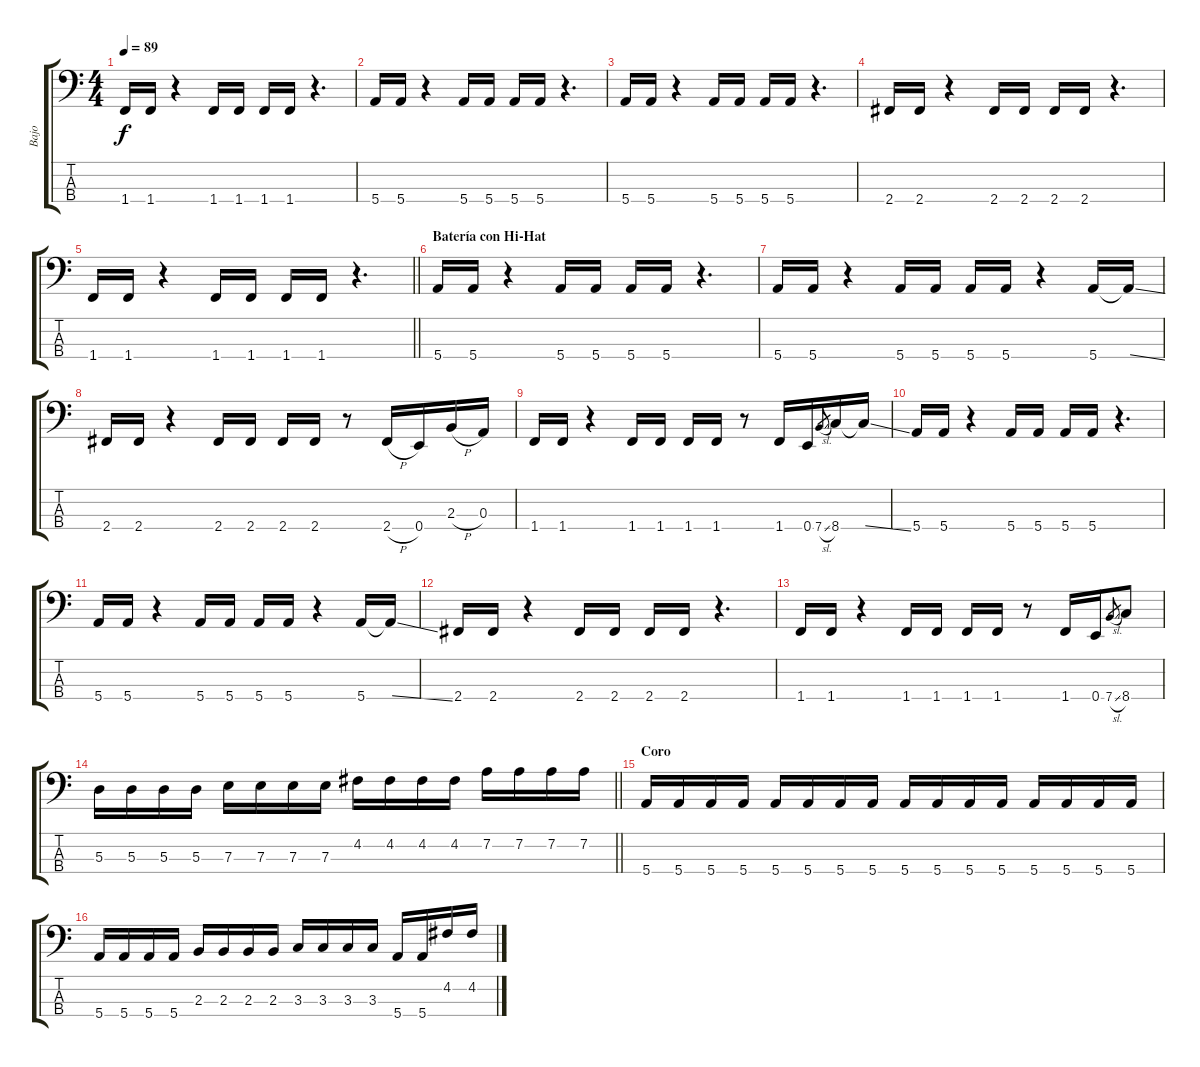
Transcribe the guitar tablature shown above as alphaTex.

\track ("Bajo" "Bajo") {instrument electricbassfinger}
\staff {score tabs}
\tuning (G2 D2 A1 E1) {hide}
\ts (4 4)
\tempo 89
\clef f4
\ks c
1.4.16{dy f} 1.4.16 r.4 1.4.16 1.4.16 1.4.16 1.4.16 r.4{d} |
5.4.16 5.4.16 r.4 5.4.16 5.4.16 5.4.16 5.4.16 r.4{d} |
5.4.16 5.4.16 r.4 5.4.16 5.4.16 5.4.16 5.4.16 r.4{d} |
2.4.16 2.4.16 r.4 2.4.16 2.4.16 2.4.16 2.4.16 r.4{d} |
\barLineRight lightlight
1.4.16 1.4.16 r.4 1.4.16 1.4.16 1.4.16 1.4.16 r.4{d} |
\section ("" "Batería con Hi-Hat")
5.4.16 5.4.16 r.4 5.4.16 5.4.16 5.4.16 5.4.16 r.4{d} |
5.4.16 5.4.16 r.4 5.4.16 5.4.16 5.4.16 5.4.16 r.4 5.4.16 5.4{ss t}.16 |
2.4.16 2.4.16 r.4 2.4.16 2.4.16 2.4.16 2.4.16 r.8 2.4{h}.16 0.4.16 2.3{h}.16 0.3.16 |
1.4.16 1.4.16 r.4 1.4.16 1.4.16 1.4.16 1.4.16 r.8 1.4.16 0.4.16 7.4{sl}.8{gr} 8.4.16 8.4{ss t}.16 |
5.4.16 5.4.16 r.4 5.4.16 5.4.16 5.4.16 5.4.16 r.4{d} |
5.4.16 5.4.16 r.4 5.4.16 5.4.16 5.4.16 5.4.16 r.4 5.4.16 5.4{ss t}.16 |
2.4.16 2.4.16 r.4 2.4.16 2.4.16 2.4.16 2.4.16 r.4{d} |
1.4.16 1.4.16 r.4 1.4.16 1.4.16 1.4.16 1.4.16 r.8 1.4.16 0.4.16 7.4{sl}.8{gr} 8.4.8 |
\barLineRight lightlight
5.3.16 5.3.16 5.3.16 5.3.16 7.3.16 7.3.16 7.3.16 7.3.16 4.2.16 4.2.16 4.2.16 4.2.16 7.2.16 7.2.16 7.2.16 7.2.16 |
\section ("" "Coro")
5.4.16 5.4.16 5.4.16 5.4.16 5.4.16 5.4.16 5.4.16 5.4.16 5.4.16 5.4.16 5.4.16 5.4.16 5.4.16 5.4.16 5.4.16 5.4.16 |
5.4.16 5.4.16 5.4.16 5.4.16 2.3.16 2.3.16 2.3.16 2.3.16 3.3.16 3.3.16 3.3.16 3.3.16 5.4.16 5.4.16 4.2.16 4.2.16
